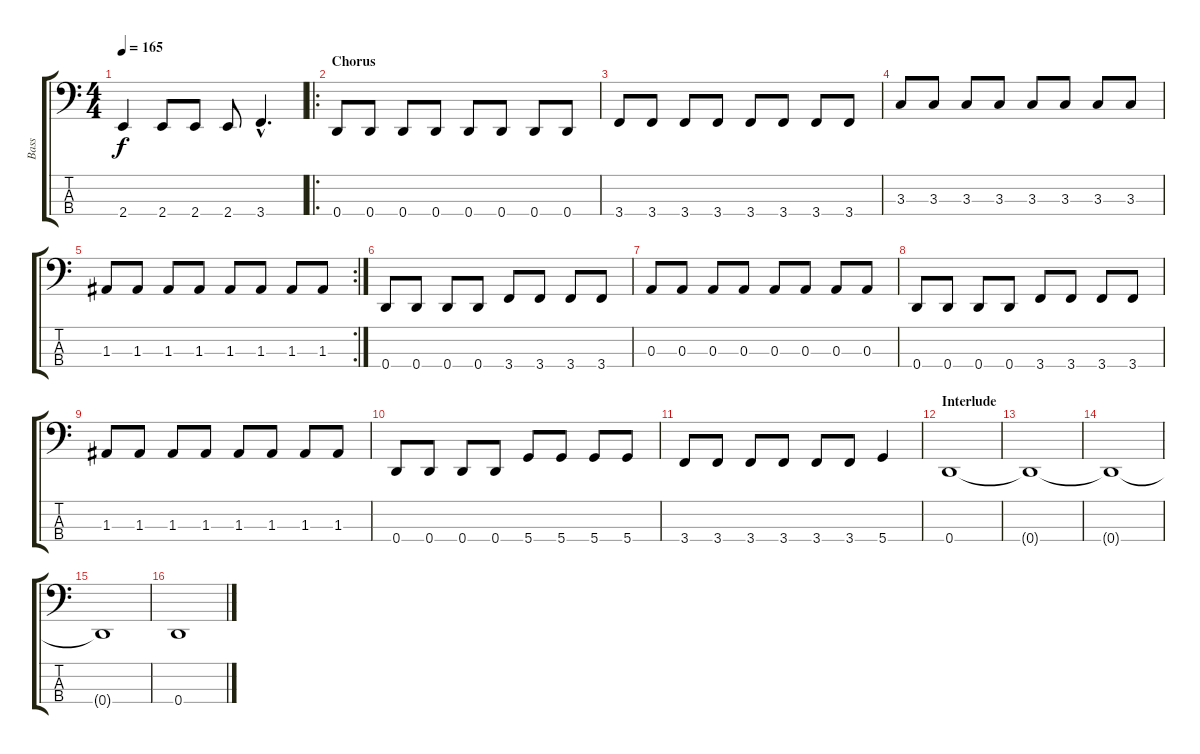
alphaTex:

\track ("Bass" "Bass") {instrument electricbasspick}
\staff {score tabs}
\tuning (G2 D2 A1 D1) {hide}
\ts (4 4)
\tempo 165
\clef f4
\ks c
2.4.4{dy f} 2.4.8 2.4.8 2.4.8 3.4{hac}.4{d} |
\ro
\section ("" "Chorus")
0.4.8 0.4.8 0.4.8 0.4.8 0.4.8 0.4.8 0.4.8 0.4.8 |
3.4.8 3.4.8 3.4.8 3.4.8 3.4.8 3.4.8 3.4.8 3.4.8 |
3.3.8 3.3.8 3.3.8 3.3.8 3.3.8 3.3.8 3.3.8 3.3.8 |
\rc 2
1.3.8 1.3.8 1.3.8 1.3.8 1.3.8 1.3.8 1.3.8 1.3.8 |
0.4.8 0.4.8 0.4.8 0.4.8 3.4.8 3.4.8 3.4.8 3.4.8 |
0.3.8 0.3.8 0.3.8 0.3.8 0.3.8 0.3.8 0.3.8 0.3.8 |
0.4.8 0.4.8 0.4.8 0.4.8 3.4.8 3.4.8 3.4.8 3.4.8 |
1.3.8 1.3.8 1.3.8 1.3.8 1.3.8 1.3.8 1.3.8 1.3.8 |
0.4.8 0.4.8 0.4.8 0.4.8 5.4.8 5.4.8 5.4.8 5.4.8 |
3.4.8 3.4.8 3.4.8 3.4.8 3.4.8 3.4.8 5.4.4 |
\section ("" "Interlude")
0.4.1 |
0.4{t}.1 |
0.4{t}.1 |
0.4{t}.1 |
0.4.1
